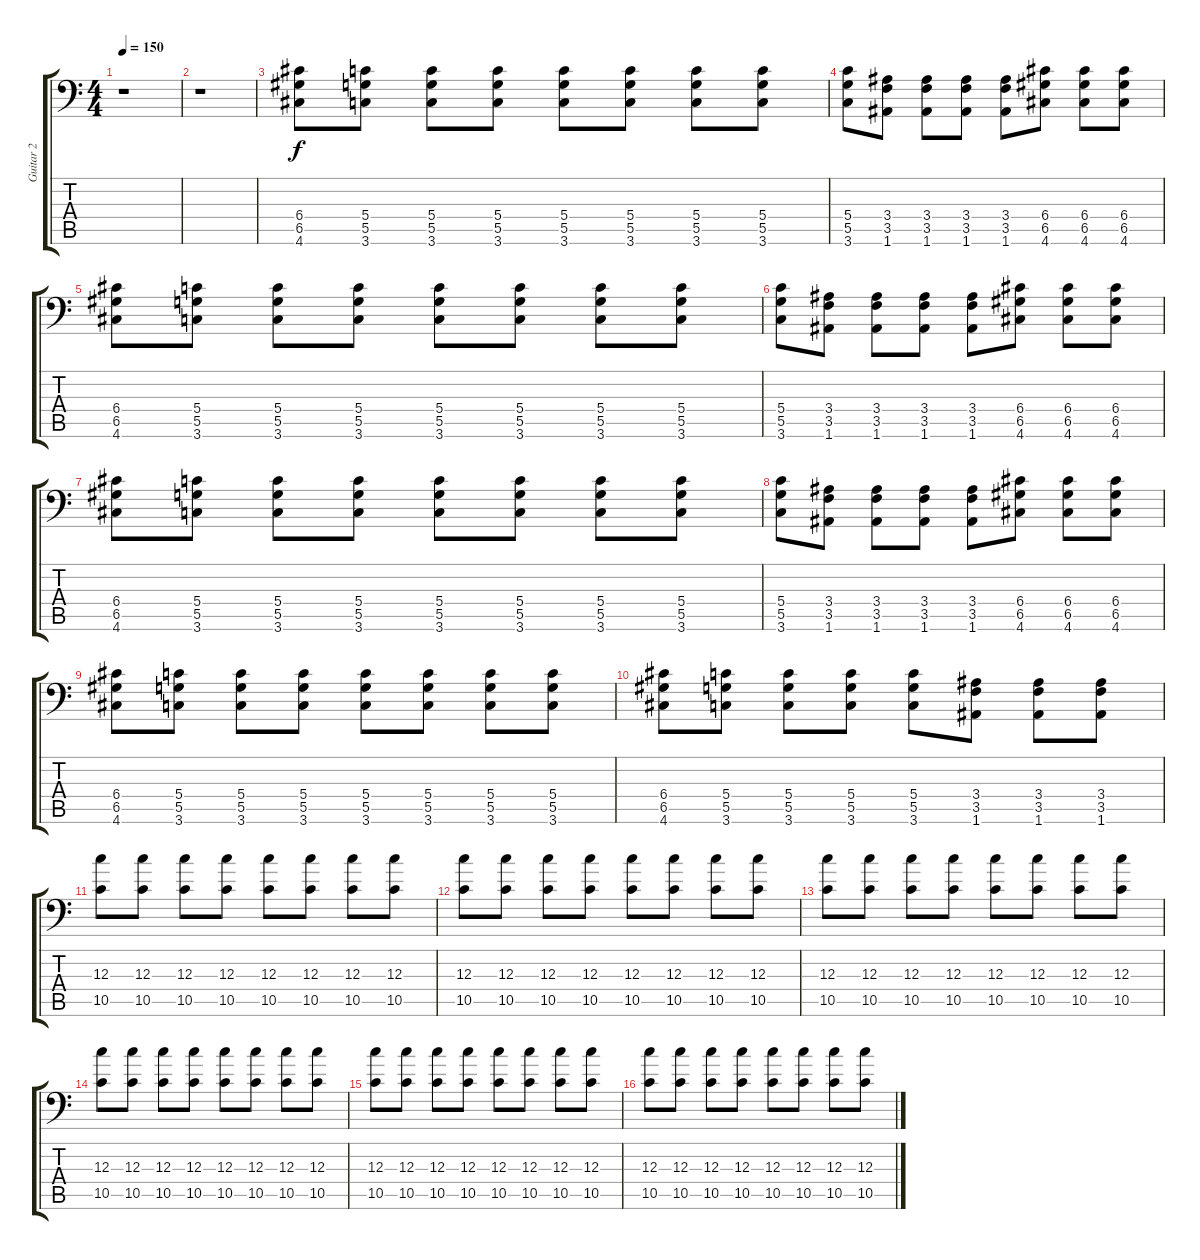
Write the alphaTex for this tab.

\track ("Guitar 2" "Guitar 2") {instrument distortionguitar}
\staff {score tabs}
\tuning (A3 E3 C3 G2 D2 A1) {hide}
\ts (4 4)
\tempo 150
\clef f4
\ks c
r.1{dy f instrument distortionguitar} |
r.1 |
(6.4 6.5 4.6).8 (5.4 5.5 3.6).8 (5.4 5.5 3.6).8 (5.4 5.5 3.6).8 (5.4 5.5 3.6).8 (5.4 5.5 3.6).8 (5.4 5.5 3.6).8 (5.4 5.5 3.6).8 |
(5.4 5.5 3.6).8 (3.4 3.5 1.6).8 (3.4 3.5 1.6).8 (3.4 3.5 1.6).8 (3.4 3.5 1.6).8 (6.4 6.5 4.6).8 (6.4 6.5 4.6).8 (6.4 6.5 4.6).8 |
(6.4 6.5 4.6).8 (5.4 5.5 3.6).8 (5.4 5.5 3.6).8 (5.4 5.5 3.6).8 (5.4 5.5 3.6).8 (5.4 5.5 3.6).8 (5.4 5.5 3.6).8 (5.4 5.5 3.6).8 |
(5.4 5.5 3.6).8 (3.4 3.5 1.6).8 (3.4 3.5 1.6).8 (3.4 3.5 1.6).8 (3.4 3.5 1.6).8 (6.4 6.5 4.6).8 (6.4 6.5 4.6).8 (6.4 6.5 4.6).8 |
(6.4 6.5 4.6).8 (5.4 5.5 3.6).8 (5.4 5.5 3.6).8 (5.4 5.5 3.6).8 (5.4 5.5 3.6).8 (5.4 5.5 3.6).8 (5.4 5.5 3.6).8 (5.4 5.5 3.6).8 |
(5.4 5.5 3.6).8 (3.4 3.5 1.6).8 (3.4 3.5 1.6).8 (3.4 3.5 1.6).8 (3.4 3.5 1.6).8 (6.4 6.5 4.6).8 (6.4 6.5 4.6).8 (6.4 6.5 4.6).8 |
(6.4 6.5 4.6).8 (5.4 5.5 3.6).8 (5.4 5.5 3.6).8 (5.4 5.5 3.6).8 (5.4 5.5 3.6).8 (5.4 5.5 3.6).8 (5.4 5.5 3.6).8 (5.4 5.5 3.6).8 |
(6.4 6.5 4.6).8 (5.4 5.5 3.6).8 (5.4 5.5 3.6).8 (5.4 5.5 3.6).8 (5.4 5.5 3.6).8 (3.4 3.5 1.6).8 (3.4 3.5 1.6).8 (3.4 3.5 1.6).8 |
(12.3 10.5).8{volume 10} (12.3 10.5).8 (12.3 10.5).8 (12.3 10.5).8 (12.3 10.5).8 (12.3 10.5).8 (12.3 10.5).8 (12.3 10.5).8 |
(12.3 10.5).8 (12.3 10.5).8 (12.3 10.5).8 (12.3 10.5).8 (12.3 10.5).8 (12.3 10.5).8 (12.3 10.5).8 (12.3 10.5).8 |
(12.3 10.5).8 (12.3 10.5).8 (12.3 10.5).8 (12.3 10.5).8 (12.3 10.5).8 (12.3 10.5).8 (12.3 10.5).8 (12.3 10.5).8 |
(12.3 10.5).8 (12.3 10.5).8 (12.3 10.5).8 (12.3 10.5).8 (12.3 10.5).8 (12.3 10.5).8 (12.3 10.5).8 (12.3 10.5).8 |
(12.3 10.5).8 (12.3 10.5).8 (12.3 10.5).8 (12.3 10.5).8 (12.3 10.5).8 (12.3 10.5).8 (12.3 10.5).8 (12.3 10.5).8 |
(12.3 10.5).8 (12.3 10.5).8 (12.3 10.5).8 (12.3 10.5).8 (12.3 10.5).8 (12.3 10.5).8 (12.3 10.5).8 (12.3 10.5).8
